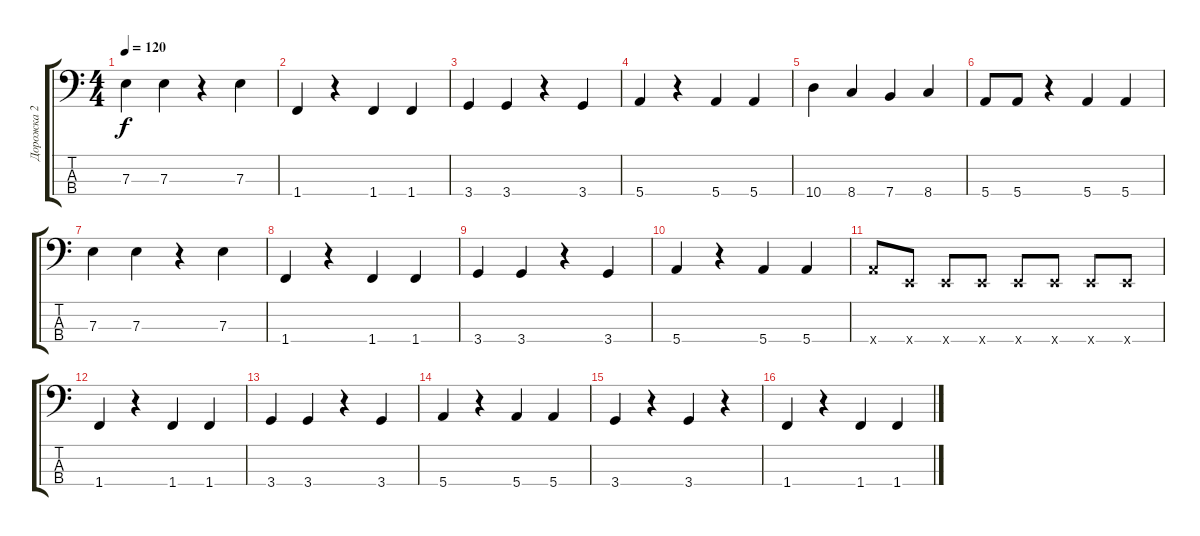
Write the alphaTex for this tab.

\track ("Дорожка 2" "Дорожка 2") {instrument slapbass2}
\staff {score tabs}
\tuning (G2 D2 A1 E1) {hide}
\ts (4 4)
\tempo 120
\clef f4
\ks c
7.3.4{dy f} 7.3.4 r.4 7.3.4 |
1.4.4 r.4 1.4.4 1.4.4 |
3.4.4 3.4.4 r.4 3.4.4 |
5.4.4 r.4 5.4.4 5.4.4 |
10.4.4 8.4.4 7.4.4 8.4.4 |
5.4.8 5.4.8 r.4 5.4.4 5.4.4 |
7.3.4 7.3.4 r.4 7.3.4 |
1.4.4 r.4 1.4.4 1.4.4 |
3.4.4 3.4.4 r.4 3.4.4 |
5.4.4 r.4 5.4.4 5.4.4 |
5.4{x}.8 0.4{x}.8 0.4{x}.8 0.4{x}.8 0.4{x}.8 0.4{x}.8 0.4{x}.8 0.4{x}.8 |
1.4.4 r.4 1.4.4 1.4.4 |
3.4.4 3.4.4 r.4 3.4.4 |
5.4.4 r.4 5.4.4 5.4.4 |
3.4.4 r.4 3.4.4 r.4 |
1.4.4 r.4 1.4.4 1.4.4
